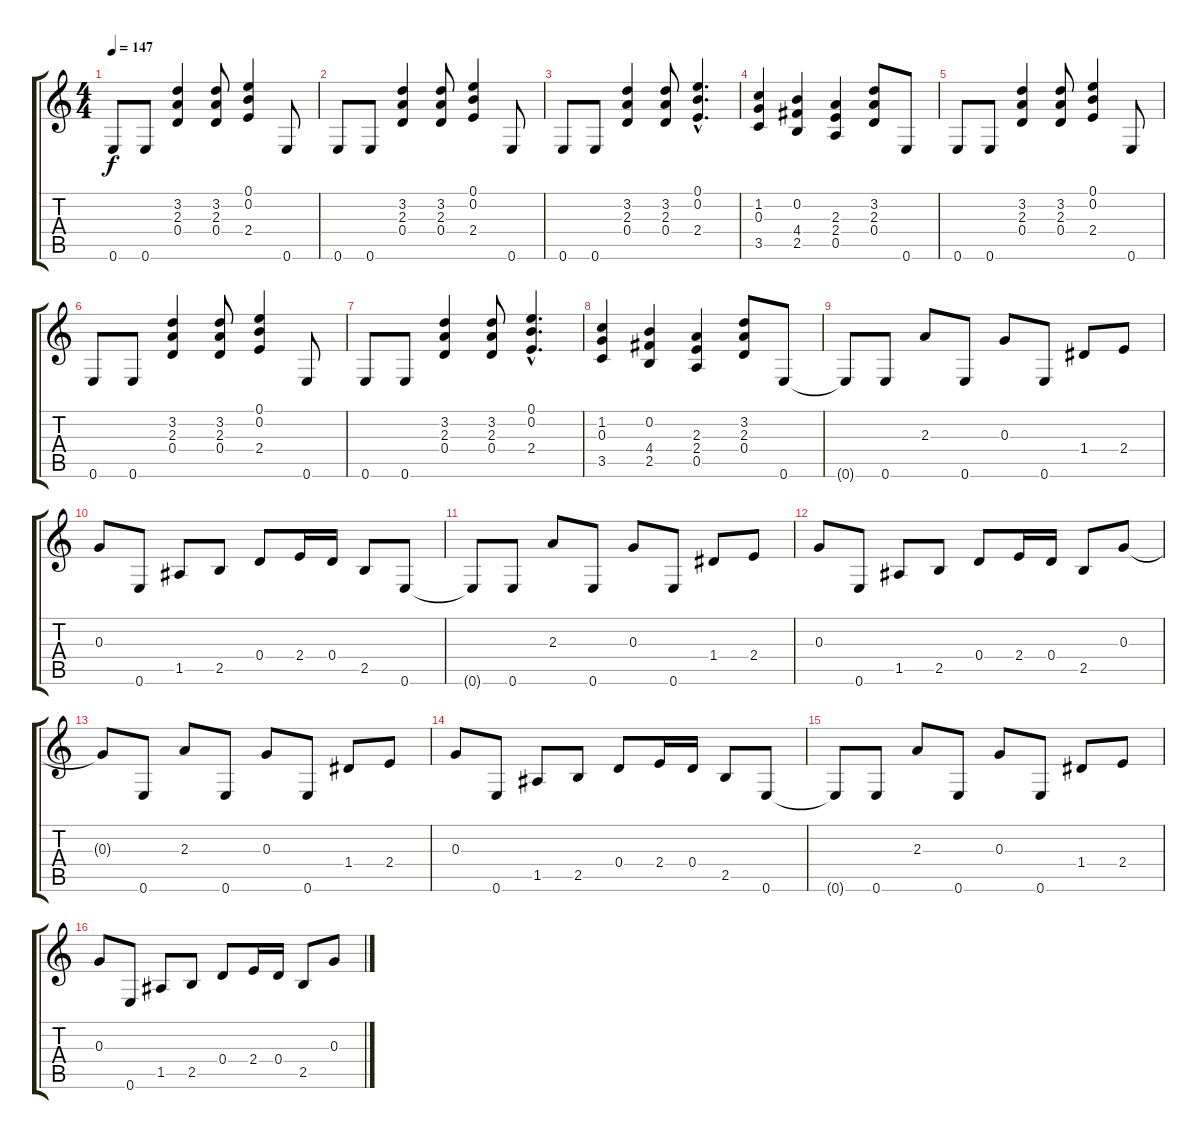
\track "" {instrument distortionguitar}
\staff {score tabs}
\tuning (E4 B3 G3 D3 A2 E2) {hide}
\ts (4 4)
\tempo 147
\clef g2
\ks c
0.6.8{dy f} 0.6.8 (3.2 2.3 0.4).4 (3.2 2.3 0.4).8 (0.1 0.2 2.4).4 0.6.8 |
0.6.8 0.6.8 (3.2 2.3 0.4).4 (3.2 2.3 0.4).8 (0.1 0.2 2.4).4 0.6.8 |
0.6.8 0.6.8 (3.2 2.3 0.4).4 (3.2 2.3 0.4).8 (0.1{hac} 0.2{hac} 2.4{hac}).4{d} |
(1.2 0.3 3.5).4 (0.2 4.4 2.5).4 (2.3 2.4 0.5).4 (3.2 2.3 0.4).8 0.6.8 |
0.6.8 0.6.8 (3.2 2.3 0.4).4 (3.2 2.3 0.4).8 (0.1 0.2 2.4).4 0.6.8 |
0.6.8 0.6.8 (3.2 2.3 0.4).4 (3.2 2.3 0.4).8 (0.1 0.2 2.4).4 0.6.8 |
0.6.8 0.6.8 (3.2 2.3 0.4).4 (3.2 2.3 0.4).8 (0.1{hac} 0.2{hac} 2.4{hac}).4{d} |
(1.2 0.3 3.5).4 (0.2 4.4 2.5).4 (2.3 2.4 0.5).4 (3.2 2.3 0.4).8 0.6.8 |
0.6{t}.8 0.6.8 2.3.8 0.6.8 0.3.8 0.6.8 1.4.8 2.4.8 |
0.3.8 0.6.8 1.5.8 2.5.8 0.4.8 2.4.16 0.4.16 2.5.8 0.6.8 |
0.6{t}.8 0.6.8 2.3.8 0.6.8 0.3.8 0.6.8 1.4.8 2.4.8 |
0.3.8 0.6.8 1.5.8 2.5.8 0.4.8 2.4.16 0.4.16 2.5.8 0.3.8 |
0.3{t}.8 0.6.8 2.3.8 0.6.8 0.3.8 0.6.8 1.4.8 2.4.8 |
0.3.8 0.6.8 1.5.8 2.5.8 0.4.8 2.4.16 0.4.16 2.5.8 0.6.8 |
0.6{t}.8 0.6.8 2.3.8 0.6.8 0.3.8 0.6.8 1.4.8 2.4.8 |
0.3.8 0.6.8 1.5.8 2.5.8 0.4.8 2.4.16 0.4.16 2.5.8 0.3.8
